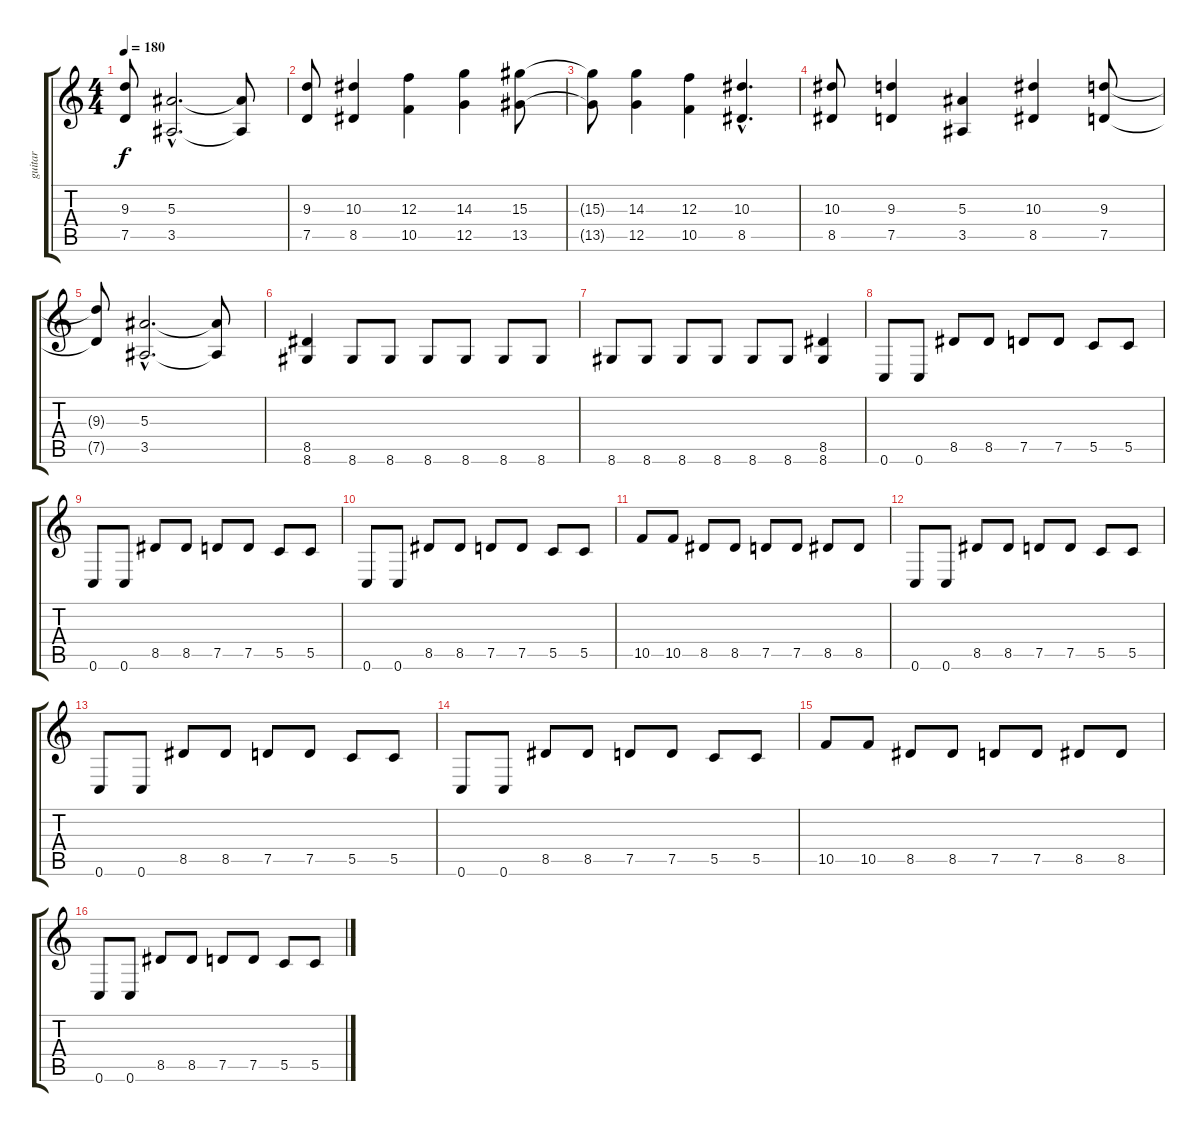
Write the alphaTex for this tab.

\track ("guitar" "guitar") {instrument distortionguitar}
\staff {score tabs}
\tuning (D4 A3 F3 C3 G2 C2) {hide}
\ts (4 4)
\tempo 180
\clef g2
\ks c
(9.3{t} 7.5{t}).8{dy f} (5.3{hac} 3.5{hac}).2{d} (5.3{t} 3.5{t}).8 |
(9.3 7.5).8 (10.3 8.5).4 (12.3 10.5).4 (14.3 12.5).4 (15.3 13.5).8 |
(15.3{t} 13.5{t}).8 (14.3 12.5).4 (12.3 10.5).4 (10.3{hac} 8.5{hac}).4{d} |
(10.3 8.5).8 (9.3 7.5).4 (5.3 3.5).4 (10.3 8.5).4 (9.3 7.5).8 |
(9.3{t} 7.5{t}).8 (5.3{hac} 3.5{hac}).2{d} (5.3{t} 3.5{t}).8 |
(8.5 8.6).4 8.6.8 8.6.8 8.6.8 8.6.8 8.6.8 8.6.8 |
8.6.8 8.6.8 8.6.8 8.6.8 8.6.8 8.6.8 (8.5 8.6).4 |
0.6.8 0.6.8 8.5.8 8.5.8 7.5.8 7.5.8 5.5.8 5.5.8 |
0.6.8 0.6.8 8.5.8 8.5.8 7.5.8 7.5.8 5.5.8 5.5.8 |
0.6.8 0.6.8 8.5.8 8.5.8 7.5.8 7.5.8 5.5.8 5.5.8 |
10.5.8 10.5.8 8.5.8 8.5.8 7.5.8 7.5.8 8.5.8 8.5.8 |
0.6.8 0.6.8 8.5.8 8.5.8 7.5.8 7.5.8 5.5.8 5.5.8 |
0.6.8 0.6.8 8.5.8 8.5.8 7.5.8 7.5.8 5.5.8 5.5.8 |
0.6.8 0.6.8 8.5.8 8.5.8 7.5.8 7.5.8 5.5.8 5.5.8 |
10.5.8 10.5.8 8.5.8 8.5.8 7.5.8 7.5.8 8.5.8 8.5.8 |
0.6.8 0.6.8 8.5.8 8.5.8 7.5.8 7.5.8 5.5.8 5.5.8
